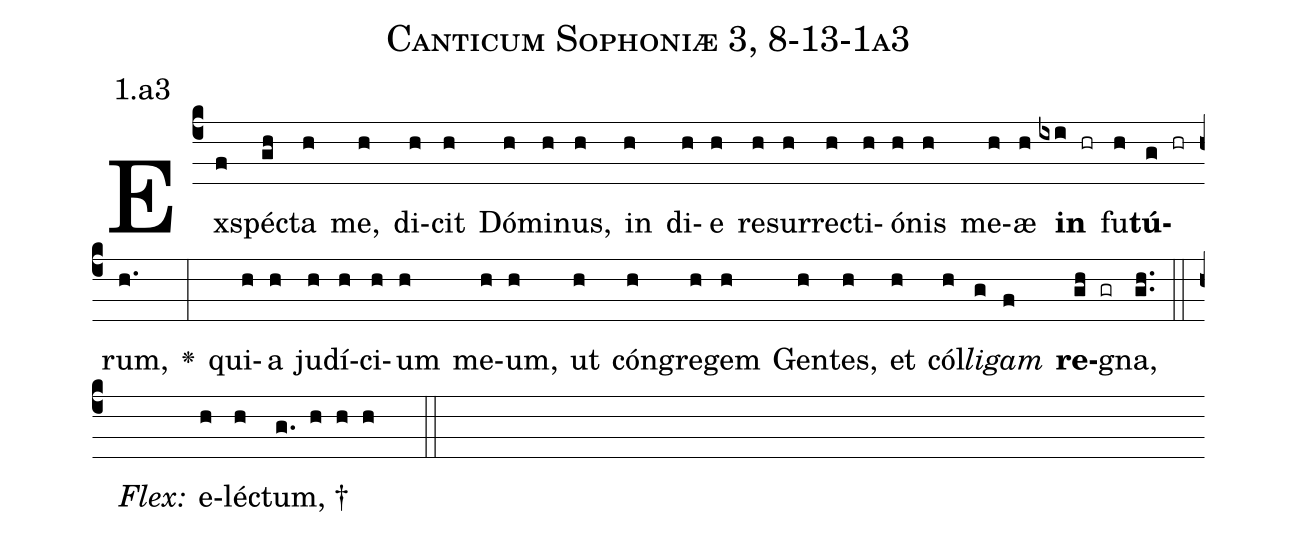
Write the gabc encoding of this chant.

name: Canticum Sophoniæ 3, 8-13-1a3;
annotation: 1.a3;
%%
(c4)Ex(f)spé(gh)cta(h) me,(h) di(h)cit(h) Dó(h)mi(h)nus,(h) in(h) di(h)e(h) re(h)sur(h)re(h)cti(h)ó(h)nis(h) me(h)æ(h) <b>in</b>(ixi hr) fu(h)<b>tú</b>(g hr)rum,(h.) <v>\greheightstar</v>(:) qui(h)a(h) ju(h)dí(h)ci(h)um(h) me(h)um,(h) ut(h) cón(h)gre(h)gem(h) Gen(h)tes,(h) et(h) cól(h)<i>li</i>(g)<i>gam</i>(f) <b>re</b>(gh gr)gna,(gh..) (::)
<i>Flex:</i>()  e(h)lé(h)ctum, †(g. h h h  ::)

%E(h) u(h) o(g) u(f) a(gh) e.(gh..) (::)
